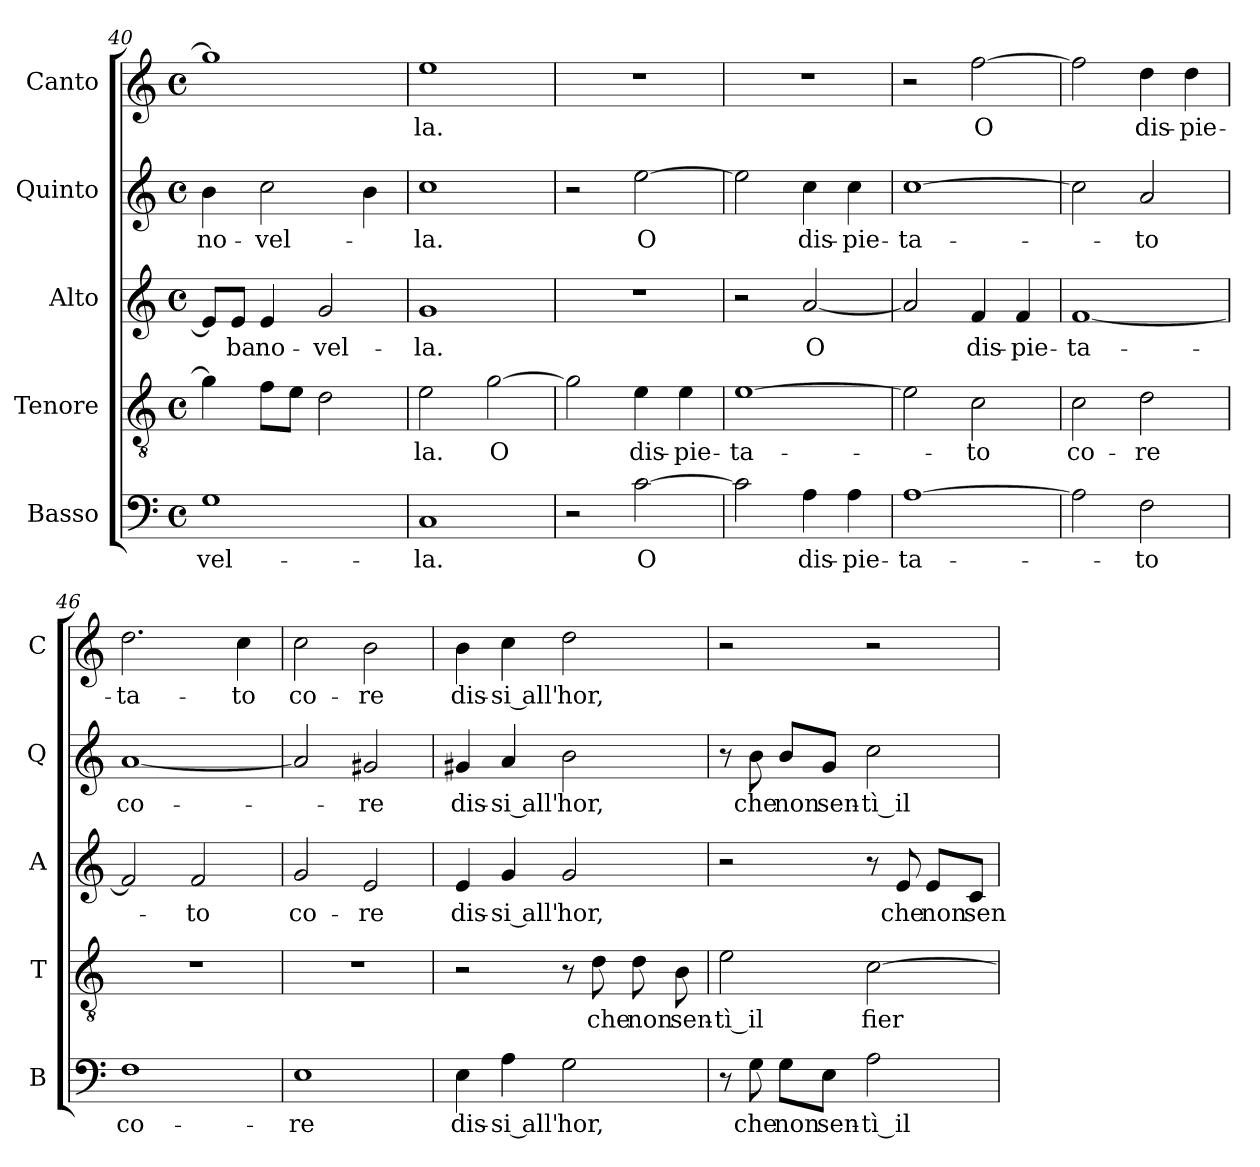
**kern	**text	**kern	**text	**kern	**text	**kern	**text	**kern	**text
*part5	*part5	*part4	*part4	*part3	*part3	*part2	*part2	*part1	*part1
*staff5	*staff5	*staff4	*staff4	*staff3	*staff3	*staff2	*staff2	*staff1	*staff1
*I"Basso	*	*I"Tenore	*	*I"Alto	*	*I"Quinto	*	*I"Canto	*
*I'B	*	*I'T	*	*I'A	*	*I'Q	*	*I'C	*
*clefF4	*	*clefGv2	*	*clefG2	*	*clefG2	*	*clefG2	*
*k[]	*	*k[]	*	*k[]	*	*k[]	*	*k[]	*
*C:	*	*C:	*	*C:	*	*C:	*	*C:	*
*M4/4	*	*M4/4	*	*M4/4	*	*M4/4	*	*M4/4	*
*met(c)	*	*met(c)	*	*met(c)	*	*met(c)	*	*met(c)	*
=40	=40	=40	=40	=40	=40	=40	=40	=40	=40
!	!LO:LY:b	!	!	!	!	!	!LO:LY:b	!	!
1G	-vel-	4g\]	.	8e/L]	.	4b\	no-	1gg]	.
!	!	!	!	!	!LO:LY:b	!	!	!	!
.	.	.	.	8e/J	-ba	.	.	.	.
!	!	!	!	!	!LO:LY:b	!	!LO:LY:b	!	!
.	.	8f\L	.	4e/	no-	2cc\	-vel-	.	.
.	.	8e\J	.	.	.	.	.	.	.
!	!	!	!	!	!LO:LY:b	!	!	!	!
.	.	2d\	.	2g/	-vel-	.	.	.	.
.	.	.	.	.	.	4b\	.	.	.
=41	=41	=41	=41	=41	=41	=41	=41	=41	=41
!	!LO:LY:b	!	!LO:LY:b	!	!LO:LY:b	!	!LO:LY:b	!	!LO:LY:b
1C	-la.	2e\	-la.	1g	-la.	1cc	-la.	1ee	-la.
!	!	!	!LO:LY:b	!	!	!	!	!	!
.	.	[2g\	O	.	.	.	.	.	.
!!LO:PB:g=z
=42	=42	=42	=42	=42	=42	=42	=42	=42	=42
2r	.	2g\]	.	1r	.	2r	.	1r	.
!	!LO:LY:b	!	!LO:LY:b	!	!	!	!LO:LY:b	!	!
[2c\	O	4e\	dis-	.	.	[2ee\	O	.	.
!	!	!	!LO:LY:b	!	!	!	!	!	!
.	.	4e\	-pie-	.	.	.	.	.	.
=43	=43	=43	=43	=43	=43	=43	=43	=43	=43
!	!	!	!LO:LY:b	!	!	!	!	!	!
2c\]	.	[1e	-ta-	2r	.	2ee\]	.	1r	.
!	!LO:LY:b	!	!	!	!LO:LY:b	!	!LO:LY:b	!	!
4A\	dis-	.	.	[2a/	O	4cc\	dis-	.	.
!	!LO:LY:b	!	!	!	!	!	!LO:LY:b	!	!
4A\	-pie-	.	.	.	.	4cc\	-pie-	.	.
=44	=44	=44	=44	=44	=44	=44	=44	=44	=44
!	!LO:LY:b	!	!	!	!	!	!LO:LY:b	!	!
[1A	-ta-	2e\]	.	2a/]	.	[1cc	-ta-	2r	.
!	!	!	!LO:LY:b	!	!LO:LY:b	!	!	!	!LO:LY:b
.	.	2c\	-to	4f/	dis-	.	.	[2ff\	O
!	!	!	!	!	!LO:LY:b	!	!	!	!
.	.	.	.	4f/	-pie-	.	.	.	.
=45	=45	=45	=45	=45	=45	=45	=45	=45	=45
!	!	!	!LO:LY:b	!	!LO:LY:b	!	!	!	!
2A\]	.	2c\	co-	[1f	-ta-	2cc\]	.	2ff\]	.
!	!LO:LY:b	!	!LO:LY:b	!	!	!	!LO:LY:b	!	!LO:LY:b
2F\	-to	2d\	-re	.	.	2a/	-to	4dd\	dis-
!	!	!	!	!	!	!	!	!	!LO:LY:b
.	.	.	.	.	.	.	.	4dd\	-pie-
=46	=46	=46	=46	=46	=46	=46	=46	=46	=46
!	!LO:LY:b	!	!	!	!	!	!LO:LY:b	!	!LO:LY:b
1F	co-	1r	.	2f/]	.	[1a	co-	2.dd\	-ta-
!	!	!	!	!	!LO:LY:b	!	!	!	!
.	.	.	.	2f/	-to	.	.	.	.
!	!	!	!	!	!	!	!	!	!LO:LY:b
.	.	.	.	.	.	.	.	4cc\	-to
=47	=47	=47	=47	=47	=47	=47	=47	=47	=47
!	!LO:LY:b	!	!	!	!LO:LY:b	!	!	!	!LO:LY:b
1E	-re	1r	.	2g/	co-	2a/]	.	2cc\	co-
!	!	!	!	!	!LO:LY:b	!	!LO:LY:b	!	!LO:LY:b
.	.	.	.	2e/	-re	2g#X/	-re	2b\	-re
!!LO:LB:g=z
=48	=48	=48	=48	=48	=48	=48	=48	=48	=48
!	!LO:LY:b	!	!	!	!LO:LY:b	!	!LO:LY:b	!	!LO:LY:b
4E\	dis-	2r	.	4e/	dis-	4g#X/	dis-	4b\	dis-
!	!LO:LY:b	!	!	!	!LO:LY:b	!	!LO:LY:b	!	!LO:LY:b
4A\	-si all'	.	.	4g/	-si all'	4a/	-si all'	4cc\	-si all'
!	!LO:LY:b	!	!	!	!LO:LY:b	!	!LO:LY:b	!	!LO:LY:b
2G\	hor,	8r	.	2g/	hor,	2b\	hor,	2dd\	hor,
!	!	!	!LO:LY:b	!	!	!	!	!	!
.	.	8d\	che	.	.	.	.	.	.
!	!	!	!LO:LY:b	!	!	!	!	!	!
.	.	8d\	non	.	.	.	.	.	.
!	!	!	!LO:LY:b	!	!	!	!	!	!
.	.	8B\	sen-	.	.	.	.	.	.
=49	=49	=49	=49	=49	=49	=49	=49	=49	=49
!	!	!	!LO:LY:b	!	!	!	!	!	!
8r	.	2e\	-tì il	2r	.	8r	.	2r	.
!	!LO:LY:b	!	!	!	!	!	!LO:LY:b	!	!
8G\	che	.	.	.	.	8b\	che	.	.
!	!LO:LY:b	!	!	!	!	!	!LO:LY:b	!	!
8G\L	non	.	.	.	.	8b/L	non	.	.
!	!LO:LY:b	!	!	!	!	!	!LO:LY:b	!	!
8E\J	sen-	.	.	.	.	8g/J	sen-	.	.
!	!LO:LY:b	!	!LO:LY:b	!	!	!	!LO:LY:b	!	!
2A\	-tì il	[2c\	fier	8r	.	2cc\	-tì il	2r	.
!	!	!	!	!	!LO:LY:b	!	!	!	!
.	.	.	.	8e/	che	.	.	.	.
!	!	!	!	!	!LO:LY:b	!	!	!	!
.	.	.	.	8e/L	non	.	.	.	.
!	!	!	!	!	!LO:LY:b	!	!	!	!
.	.	.	.	8c/J	sen-	.	.	.	.
=	=	=	=	=	=	=	=	=	=
*-	*-	*-	*-	*-	*-	*-	*-	*-	*-
